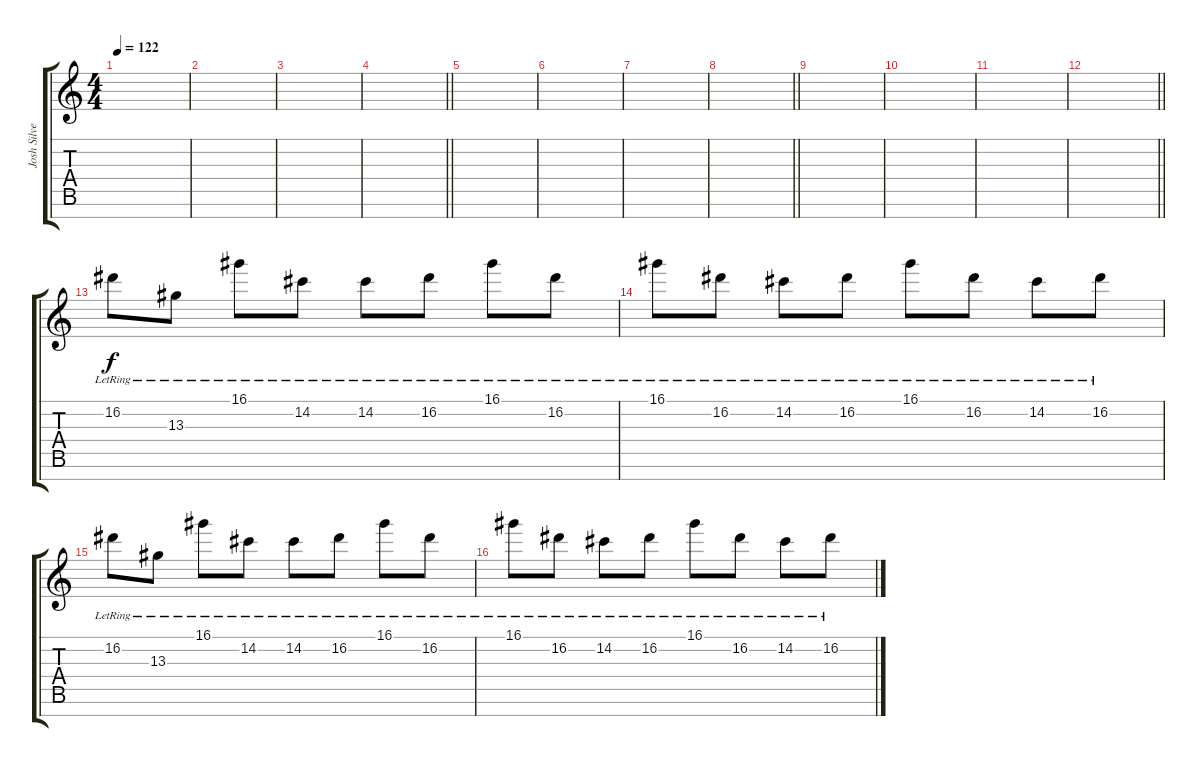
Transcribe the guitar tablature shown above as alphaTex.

\track ("Josh Silver" "Josh Silve") {instrument synthbass1}
\staff {score tabs}
\tuning (E4 B3 G3 D3 A2 E2 B1) {hide}
\ts (4 4)
\section ("" "")
\tempo 122
\clef g2
\ks c
|
|
|
\barLineRight lightlight
|
\section ("" "")
|
|
|
\barLineRight lightlight
|
\section ("" "")
|
|
|
\barLineRight lightlight
|
\section ("" "")
16.2{lr}.8{volume 11 instrument drawbarorgan} 13.3{lr}.8 16.1{lr}.8 14.2{lr}.8 14.2{lr}.8 16.2{lr}.8 16.1{lr}.8 16.2{lr}.8 |
16.1{lr}.8 16.2{lr}.8 14.2{lr}.8 16.2{lr}.8 16.1{lr}.8 16.2{lr}.8 14.2{lr}.8 16.2{lr}.8 |
16.2{lr}.8 13.3{lr}.8 16.1{lr}.8 14.2{lr}.8 14.2{lr}.8 16.2{lr}.8 16.1{lr}.8 16.2{lr}.8 |
16.1{lr}.8 16.2{lr}.8 14.2{lr}.8 16.2{lr}.8 16.1{lr}.8 16.2{lr}.8 14.2{lr}.8 16.2{lr}.8
